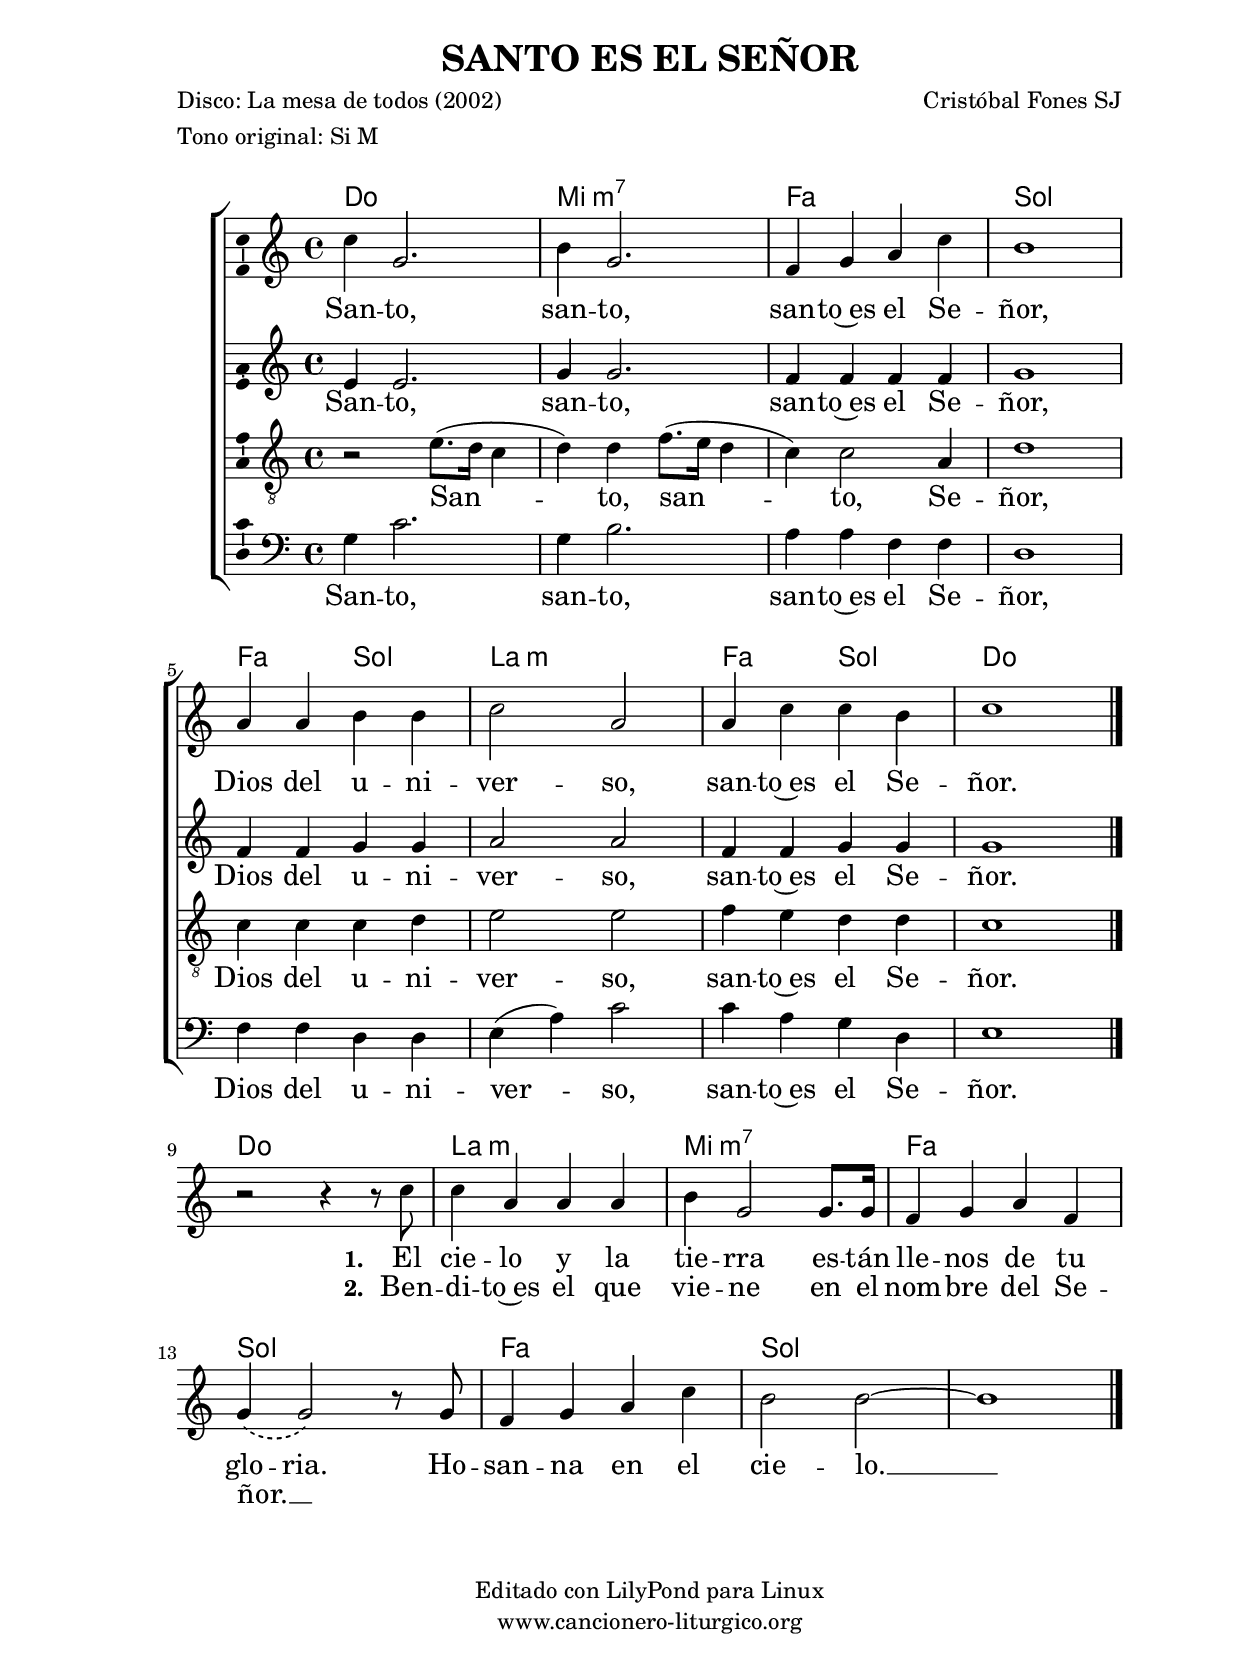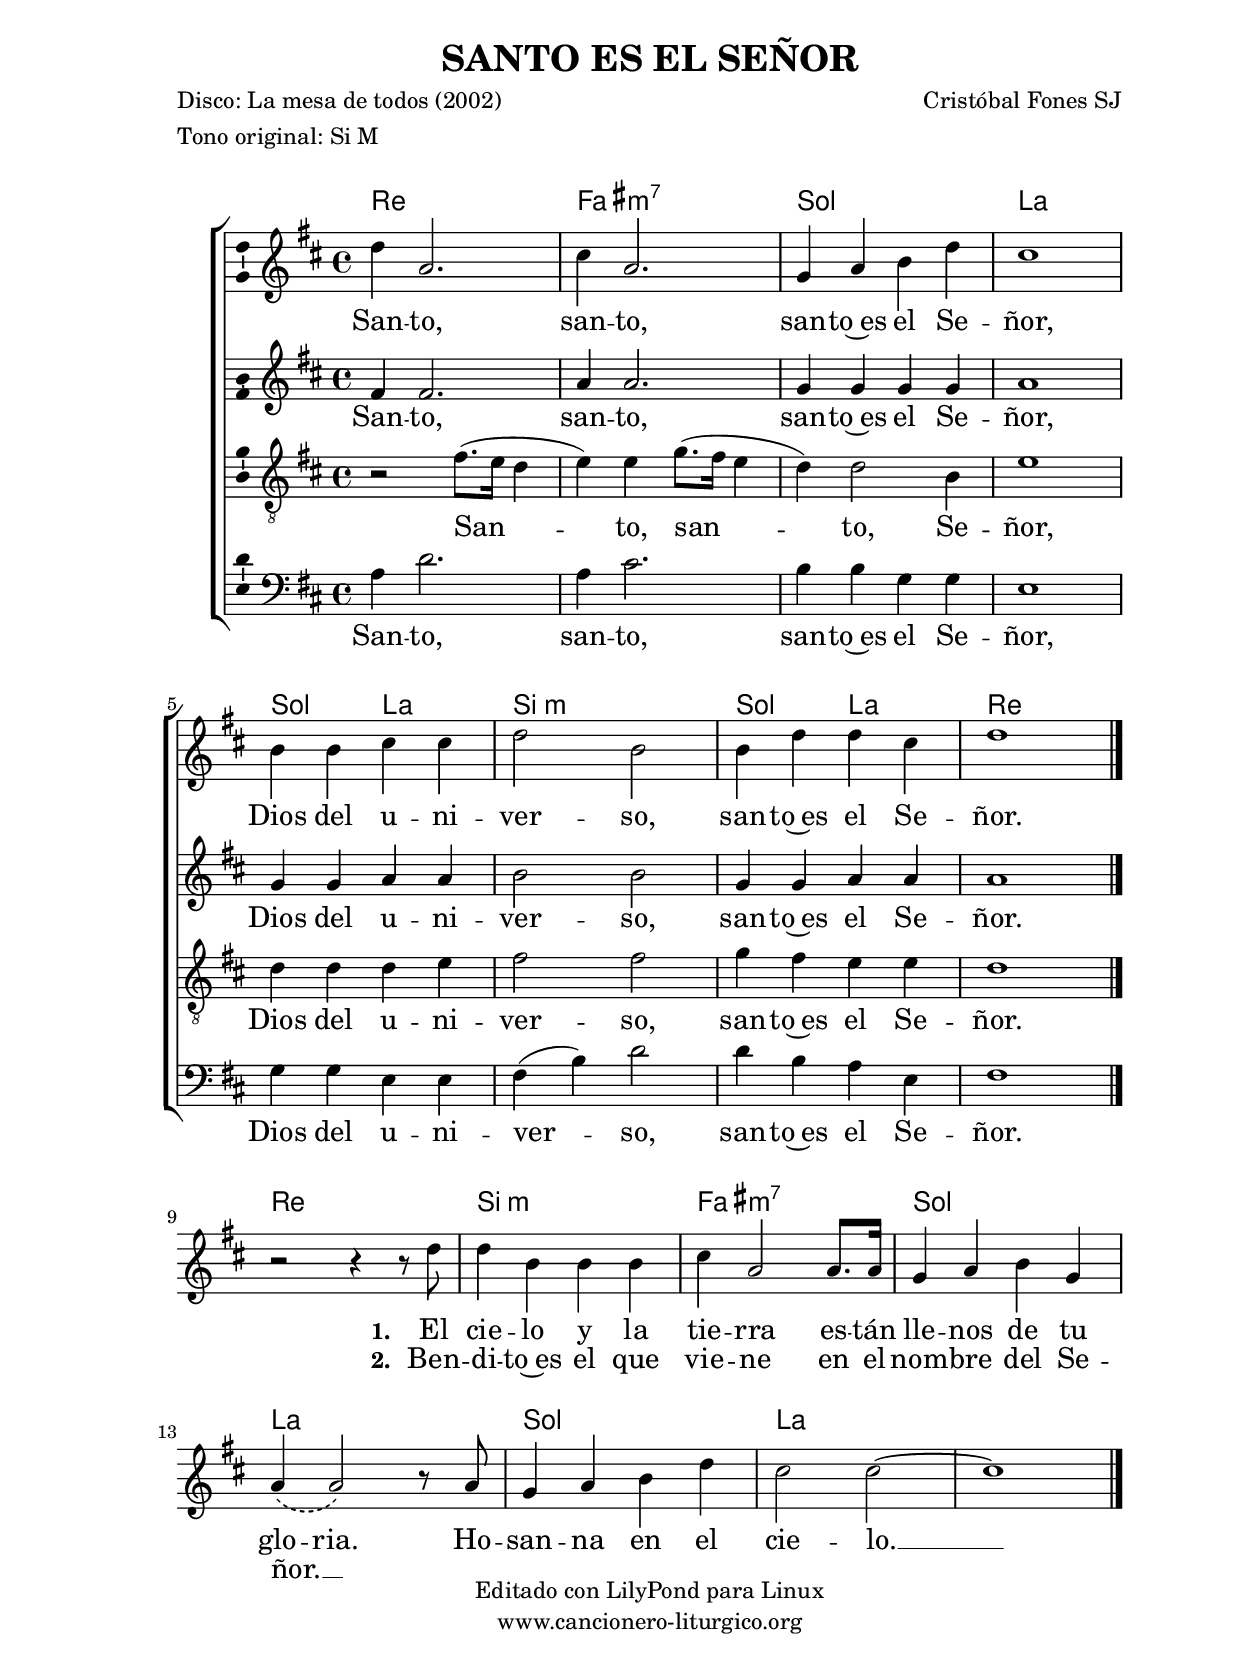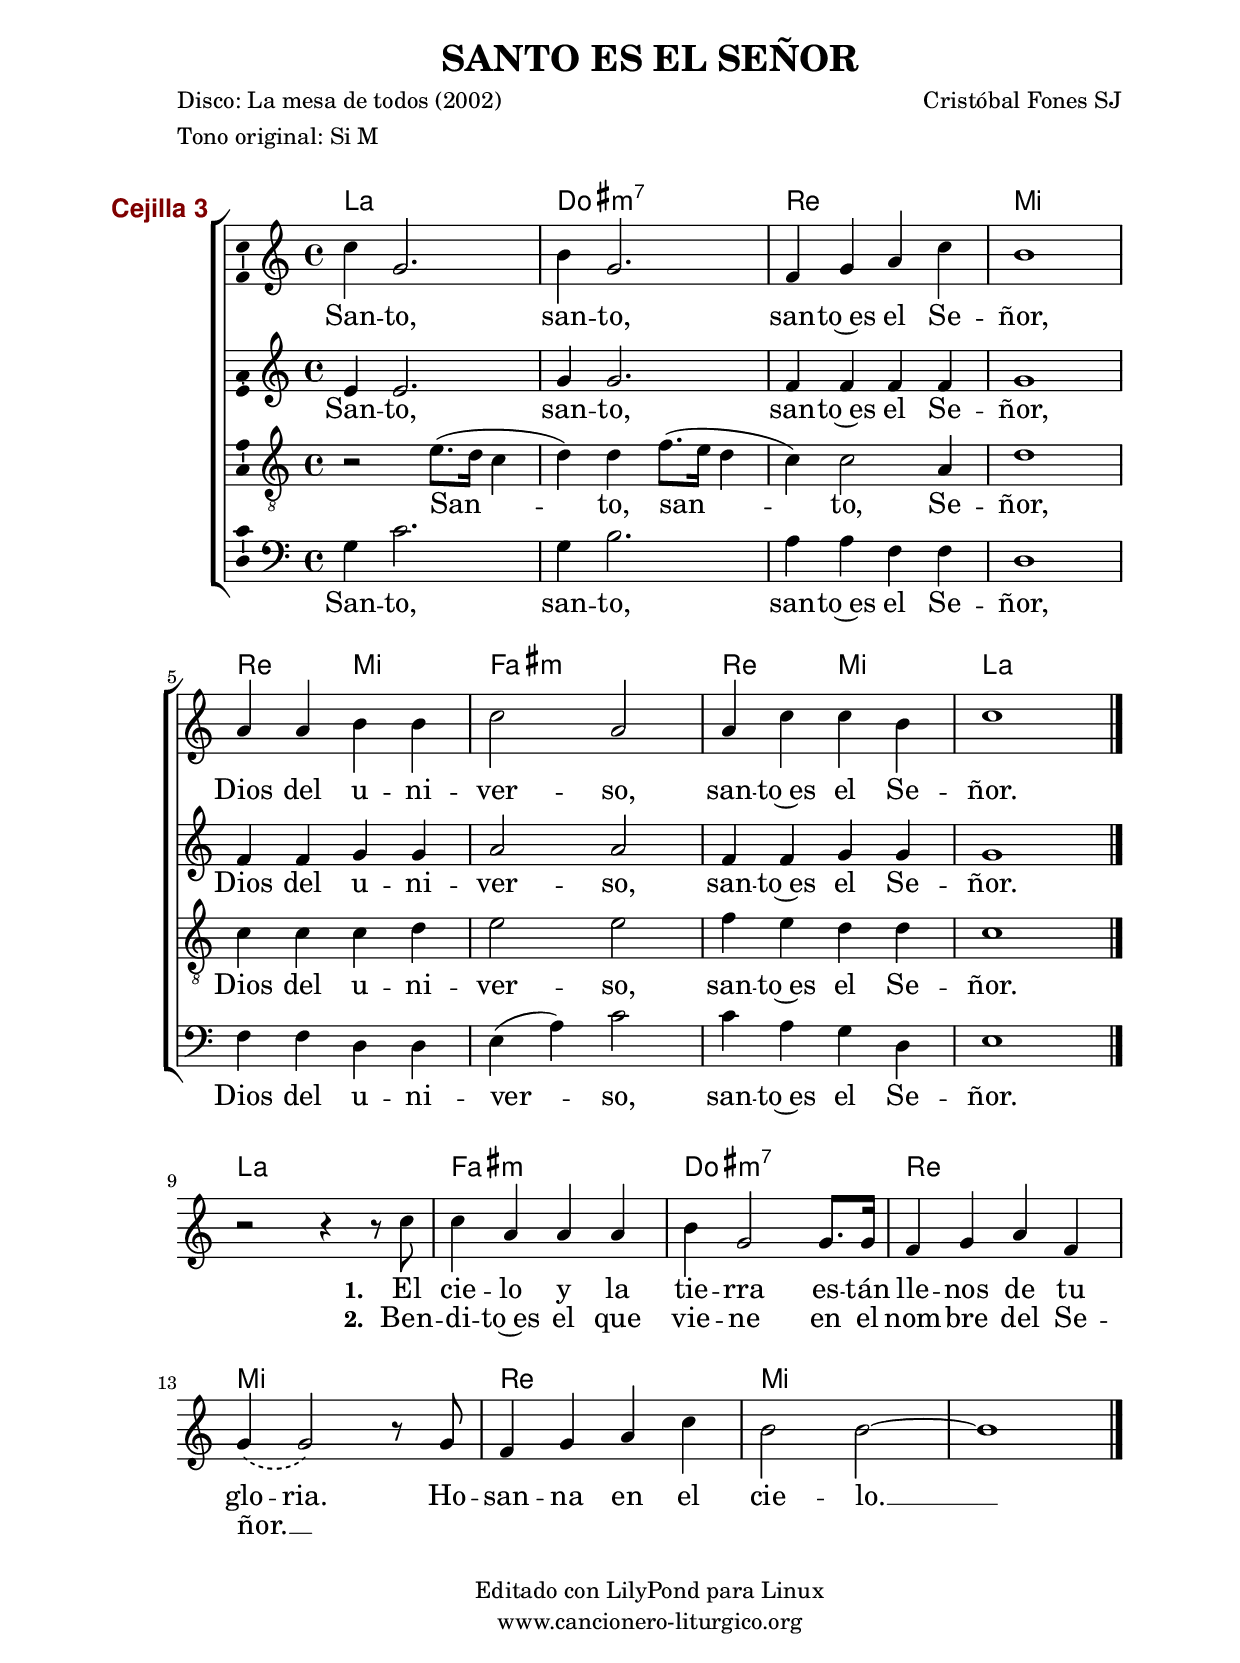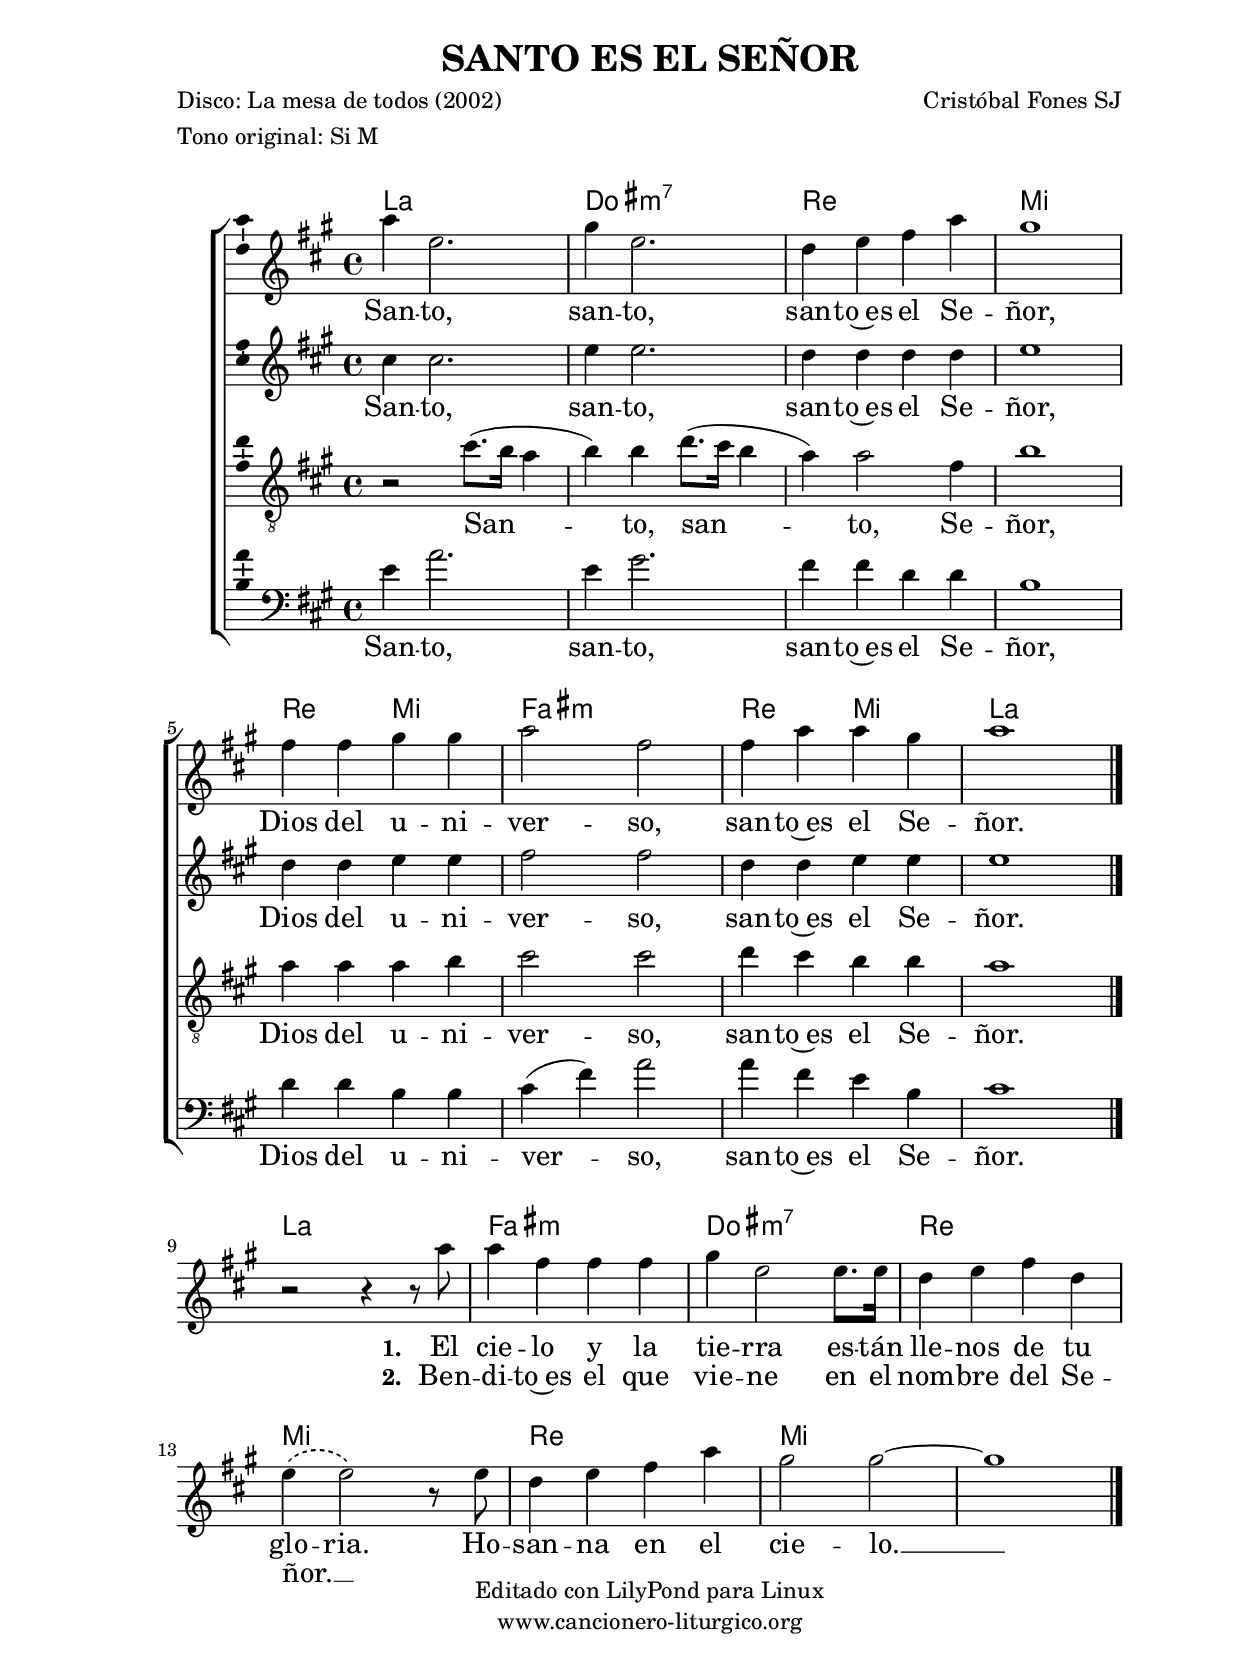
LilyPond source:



%versión de lilypond para la que se ha escrito esta partitura:
\version "2.16.0"

	%Tamaño papel
	#(set-default-paper-size "a4")
	%Tamaño partitura
	#(set-global-staff-size 20)
	%No responde al pulsar sobre una nota
	#(ly:set-option 'point-and-click #f)

%parámetros del encabezamiento:
\header {
	title = "SANTO ES EL SEÑOR"
	subtitle = ""
	composer = "Cristóbal Fones SJ"
	poet = "Disco: La mesa de todos (2002)"
	meter = "Tono original: Si M"
	arranger = ""
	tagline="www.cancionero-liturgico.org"
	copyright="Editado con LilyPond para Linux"
	tiempo = ""
	usos = "Sanctus"
	letra = ""
	}

%parámetros asociados al papel:
\paper  {
	oddHeaderMarkup = \markup {\fill-line { \on-the-fly #not-first-page \fromproperty #'header:title \on-the-fly #not-first-page \fromproperty #'header:composer }}
	evenHeaderMarkup = \markup {\fill-line { \fromproperty #'header:composer \fromproperty #'header:title }}
	#(set-paper-size "a4")
	print-page-number = ##f
	first-page-number = 1
	print-first-page-number = ##f
%	head-separation = 3.0 \cm
	top-margin = 2.0 \cm
	bottom-margin = 0.5\cm
%%%	bottom-margin = 0.9\cm
	left-margin = 3.0 \cm
	line-width = 16.0 \cm 
	indent = 8\mm
	interscoreline = 2.\mm
	between-system-space = 15\mm
%	para que las partituras no llenen la hoja:
	ragged-bottom = ##t
%	idem para la última hoja:
	ragged-last-bottom = ##f
%	para que las partituras llenen el ancho del papel:
	ragged-last = ##f
	after-title-space = 2.5 \cm
page-count=1
%system-count=4

	%Flexible Vertical Spacing
%	markup-markup-spacing =
%	#'((basic-distance . 15) (minimum-distance . 15) (padding . 3))
	markup-system-spacing =
	#'((basic-distance . 15) (minimum-distance . 15) (padding . 3))
	system-system-spacing =
	#'((basic-distance . 15) (minimum-distance . 15) (padding . 3))
	score-system-spacing =
	#'((basic-distance . 15) (minimum-distance . 15) (padding . 5))
%	top-system-spacing = % header
%	#'((basic-distance . 8) (minimum-distance . 0) (padding . 0))
%	top-markup-spacing =
%	#'((basic-distance . 20) (minimum-distance . 20) (padding . 0))
	last-bottom-spacing = % footer
	#'((basic-distance . 5) (minimum-distance . 5) (padding . 0))
%	score-markup-spacing =
%	#'((basic-distance . 16) (minimum-distance . 13) (padding . 0))

	}


%parámetros que afectan a toda la partitura:
global =  {
	%clave de sol (G):
	\clef G
	%armadura:
	\transpose b c
	\key b \major
	\tempo 4=120
	\set Score.tempoHideNote = ##t
	}


acordes = {
	\italianChords
	\chordmode {
	\transpose b c
{

b1 dis:m7 e fis e2 fis gis1:m e2 fis b1
b1 gis:m dis:m7 e fis e fis fis

	}
	}
}


melodia = 
	\transpose b c'
{
	\relative c''{

	\time 4/4

\phrasingSlurDashed

b4 fis2.
ais4 fis2.
e4 fis gis b
ais1
gis4 gis ais ais
b2 gis
gis4 b b ais
b1

\bar "||"
\break

r2 r4 r8 b8
b4 gis gis gis
ais4 fis2 fis8. fis16
e4 fis gis e
fis4 \(fis2\) r8 fis8
e4 fis gis b
ais2 ais~
ais1

	\bar "|."
	}
	}


melodiados = 
	\transpose b c'
{
	\relative c'{
	\time 4/4

dis4 dis2.
fis4 fis2.
e4 e e e
fis1
e4 e fis fis
gis2 gis
e4 e fis fis
fis1

	\bar "|."
	}
	}

melodiatres = 
	\transpose b c'
{
%%%%	%clave de fa (F):
%%%	\clef F
	\clef "G_8"

	\relative c'{
	\time 4/4

r2 dis8. (cis16 b4
cis4) cis e8. (dis16 cis4
b4) b2 gis4
cis1
b4 b b cis
dis2 dis
e4 dis cis cis
b1

	\bar "|."
	}
	}

melodiacuatro = 
	\transpose b c'
{
	%clave de fa (F):
	\clef F

	\relative c{
	\time 4/4

fis4 b2.
fis4 ais2.
gis4 gis e e
cis1
e4 e cis cis
dis4 (gis) b2
b4 gis fis cis
dis1

	\bar "|."
	}
	}


texto = \lyricmode {
San -- to, san -- to,
san -- to~es el Se -- ñor,
Dios del u -- ni -- ver -- so,
san -- to~es el Se -- ñor.

\set stanza =#"1. "
El cie -- lo y la tie -- rra
es -- tán lle -- nos de tu glo -- ria.
Ho -- san -- na en el cie -- lo. __

	}

textob = \lyricmode {
\skip4 \skip4 \skip4 \skip4 \skip4 \skip4 \skip4 \skip4
\skip4 \skip4 \skip4 \skip4 \skip4 \skip4 \skip4 \skip4
\skip4 \skip4 \skip4 \skip4

\set stanza =#"2. "
Ben -- di -- to~es el que vie -- ne
en el nom -- bre del Se -- ñor. __ _
%%%Ho -- san -- na en el cie -- lo. __

}

textodos = \lyricmode {
San -- to, san -- to,
san -- to~es el Se -- ñor,
Dios del u -- ni -- ver -- so,
san -- to~es el Se -- ñor.

	}

textotres = \lyricmode {
San -- to, san -- to,
Se -- ñor,
Dios del u -- ni -- ver -- so,
san -- to~es el Se -- ñor.

	}

textocuatro = \lyricmode {
San -- to, san -- to,
san -- to~es el Se -- ñor,
Dios del u -- ni -- ver -- so,
san -- to~es el Se -- ñor.

	}


acordesStaff = \context ChordNames = acordesStaff <<
	\set chordChanges = ##t
	\acordes
	>>


%%%%%%%%%%%%%%%%%%%%%%%%%%%%%%%%%%% CEJILLA %%%%%%%%%%%%%%%%%%%%%%%%%%%%%%%%%%%
acordescejilla = {
%%%	\override ChordNames.ChordName #'font-size = #-1
%%%	\override ChordNames.ChordName #'font-series = #'bold
	\transpose c a {
		\acordes
		}
	}

acordescejillaStaff = \context ChordNames = acordescejillaStaff <<
	\set Staff.instrumentName = \markup \with-color #darkred \larger \bold \sans "Cejilla 3"
	\set chordChanges = ##t
	\acordescejilla
	>>
%%%%%%%%%%%%%%%%%%%%%%%%%%%%%%%%%%% CEJILLA %%%%%%%%%%%%%%%%%%%%%%%%%%%%%%%%%%%


vozStaff = \context Voice = vozStaff
\with {\consists "Ambitus_engraver"}
<<
%	\set Staff.instrumentName = ""
%	\set Staff.shortInstrumentName = ""
%	\set Staff.midiInstrument = #"clarinet"
%	\set Staff.midiInstrument = #"cello"
	\set Staff.midiInstrument = #"flute"
%	\set Staff.midiInstrument = #"electric guitar (jazz)"
%	\set Staff.midiInstrument = #"english horn"
%	\set Staff.midiInstrument = #"violin"
%	\set Staff.midiInstrument = #"glockenspiel"
	\set Staff.midiMinimumVolume = #0.7
	\set Staff.midiMaximumVolume = #0.9
	\global
	\melodia
	>>

vozdosStaff = \context Voice = vozdosStaff
\with {\consists "Ambitus_engraver"}
<<
	\override Staff.StaffSymbol #'staff-space = #(magstep -0.35)
	\set Staff.midiInstrument = #"english horn"
	\set Staff.midiMinimumVolume = #0.7
	\set Staff.midiMaximumVolume = #0.9
	\global
	\melodiados
	>>

voztresStaff = \context Voice = voztresStaff
\with {\consists "Ambitus_engraver"}
<<
	\override Staff.StaffSymbol #'staff-space = #(magstep -0.35)
	\set Staff.midiInstrument = #"violin"
	\set Staff.midiMinimumVolume = #0.7
	\set Staff.midiMaximumVolume = #0.9
	\global
	\relative c' \melodiatres
	>>

vozcuatroStaff = \context Voice = vozcuatroStaff
\with {\consists "Ambitus_engraver"}
<<
	\override Staff.StaffSymbol #'staff-space = #(magstep -0.35)
	\set Staff.midiInstrument = #"flute"
	\set Staff.midiMinimumVolume = #0.7
	\set Staff.midiMaximumVolume = #0.9
	\global
	\relative c' \melodiacuatro
	>>

textoStaff = \context Lyrics = textoStaff <<
	\lyricsto vozStaff \texto
	>>

textobStaff = \context Lyrics = textobStaff <<
	\lyricsto vozStaff \textob
	>>

textodosStaff = \context Lyrics = textodosStaff <<
	\lyricsto vozdosStaff \textodos
	>>

textotresStaff = \context Lyrics = textotresStaff <<
	\lyricsto voztresStaff \textotres
	>>

textocuatroStaff = \context Lyrics = textocuatroStaff <<
	\lyricsto vozcuatroStaff \textocuatro
	>>

\book {
	\score {
		\context ChoirStaff {
%			\override StaffGroup.SystemStartBracket #'collapse-height = #1
%			\override Score.SystemStartBar #'collapse-height = #1
			<<
			\acordesStaff
			\vozStaff
			\textoStaff
			\textobStaff
			\vozdosStaff
			\textodosStaff
			\voztresStaff
			\textotresStaff
			\vozcuatroStaff
			\textocuatroStaff
			>>
			}
		\layout {
%\context {
%\RemoveEmptyStaffContext 
%\override VerticalAxisGroup #'remove-first = ##t
%}
	    		\context {
				\Lyrics
				\override LyricText #'font-size = #2
				}
	   		 \context {
				\Score
				\override StaffSymbol #'staff-space = #(magstep +3)
				}
			}
		}
	\score {
		\unfoldRepeats
		\context ChoirStaff {
			<<
			\acordesStaff
			\vozStaff
			\vozdosStaff
			\voztresStaff
			\vozcuatroStaff
			>>
			}
		\midi {
	  		\context {
	  			\Score
				tempoWholesPerMinute = #(ly:make-moment 70 4)
				}
			}
		}
	}


%Partitura para guitarra
#(define output-suffix "G")
\book {
	\score {
		\context ChoirStaff {
%			\override StaffGroup.SystemStartBracket #'collapse-height = #1
%			\override Score.SystemStartBar #'collapse-height = #1
			<<
			\acordescejillaStaff
			\vozStaff
			\textoStaff
			\textobStaff
			\vozdosStaff
			\textodosStaff
			\voztresStaff
			\textotresStaff
			\vozcuatroStaff
			\textocuatroStaff
			>>
			}
		\layout {
%\context {
%\RemoveEmptyStaffContext 
%\override VerticalAxisGroup #'remove-first = ##t
%}
%%%%%%%%%%%%%%%%%%%%%%%%%%%%%%%%%%% CEJILLA %%%%%%%%%%%%%%%%%%%%%%%%%%%%%%%%%%%
			\context {
				\ChordNames \consists Instrument_name_engraver
				}
%%%%%%%%%%%%%%%%%%%%%%%%%%%%%%%%%%% CEJILLA %%%%%%%%%%%%%%%%%%%%%%%%%%%%%%%%%%%
	    		\context {
				\Lyrics
				\override LyricText #'font-size = #2
				}
	   		 \context {
				\Score
				\override StaffSymbol #'staff-space = #(magstep +3)
				}
			}
		}
	}


#(define output-suffix "C")
\book {
	\score {
		\context ChoirStaff {
%			\override StaffGroup.SystemStartBracket #'collapse-height = #1
%			\override Score.SystemStartBar #'collapse-height = #1
\transpose c d
			<<
			\acordesStaff
			\vozStaff
			\textoStaff
			\textobStaff
			\vozdosStaff
			\textodosStaff
			\voztresStaff
			\textotresStaff
			\vozcuatroStaff
			\textocuatroStaff
			>>
			}
		\layout {
%\context {
%\RemoveEmptyStaffContext 
%\override VerticalAxisGroup #'remove-first = ##t
%}
	    		\context {
				\Lyrics
				\override LyricText #'font-size = #2
				}
	   		 \context {
				\Score
				\override StaffSymbol #'staff-space = #(magstep +3)
				}
			}
		}
	}


#(define output-suffix "S")
\book {
	\score {
		\context ChoirStaff {
%			\override StaffGroup.SystemStartBracket #'collapse-height = #1
%			\override Score.SystemStartBar #'collapse-height = #1
\transpose c a
			<<
			\acordesStaff
			\vozStaff
			\textoStaff
			\textobStaff
			\vozdosStaff
			\textodosStaff
			\voztresStaff
			\textotresStaff
			\vozcuatroStaff
			\textocuatroStaff
			>>
			}
		\layout {
%\context {
%\RemoveEmptyStaffContext 
%\override VerticalAxisGroup #'remove-first = ##t
%}
	    		\context {
				\Lyrics
				\override LyricText #'font-size = #2
				}
	   		 \context {
				\Score
				\override StaffSymbol #'staff-space = #(magstep +3)
				}
			}
		}
	}


